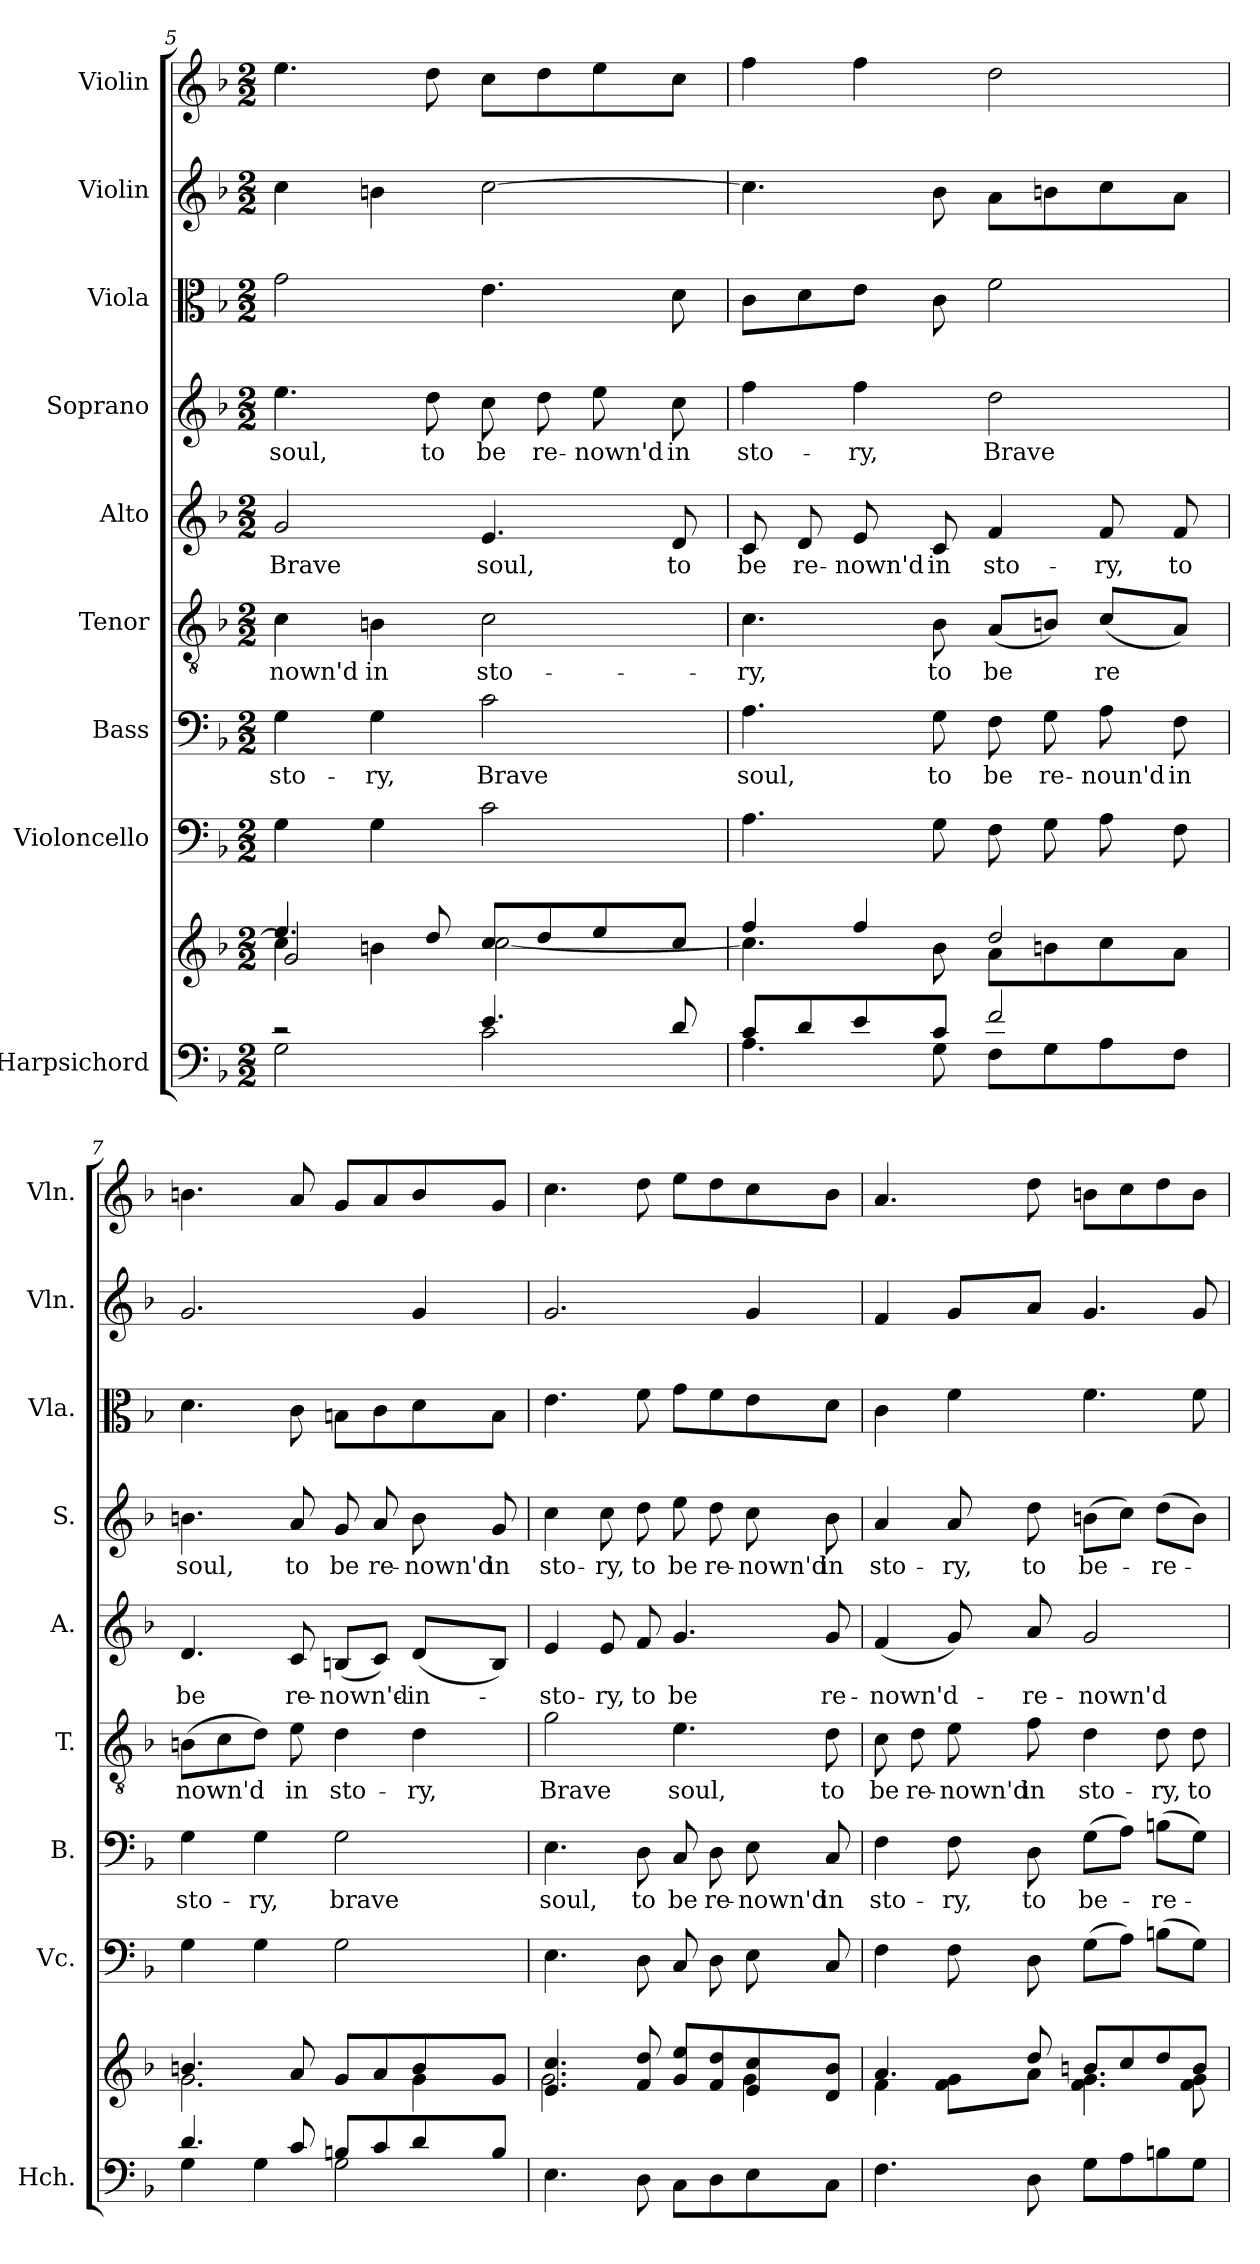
**kern	**kern	**kern	**kern	**text	**kern	**text	**kern	**text	**kern	**text	**kern	**kern	**kern
*part9	*part9	*part8	*part7	*part7	*part6	*part6	*part5	*part5	*part4	*part4	*part3	*part2	*part1
*staff10	*staff9	*staff8	*staff7	*staff7	*staff6	*staff6	*staff5	*staff5	*staff4	*staff4	*staff3	*staff2	*staff1
*I"Harpsichord	*	*I"Violoncello	*I"Bass	*	*I"Tenor	*	*I"Alto	*	*I"Soprano	*	*I"Viola	*I"Violin	*I"Violin
*I'Hch.	*	*I'Vc.	*I'B.	*	*I'T.	*	*I'A.	*	*I'S.	*	*I'Vla.	*I'Vln.	*I'Vln.
*clefF4	*clefG2	*clefF4	*clefF4	*	*clefGv2	*	*clefG2	*	*clefG2	*	*clefC3	*clefG2	*clefG2
*k[b-]	*k[b-]	*k[b-]	*k[b-]	*	*k[b-]	*	*k[b-]	*	*k[b-]	*	*k[b-]	*k[b-]	*k[b-]
*M2/2	*M2/2	*M2/2	*M2/2	*	*M2/2	*	*M2/2	*	*M2/2	*	*M2/2	*M2/2	*M2/2
=5	=5	=5	=5	=5	=5	=5	=5	=5	=5	=5	=5	=5	=5
*^	*^	*	*	*	*	*	*	*	*	*	*	*	*
*	*	*	*^	*	*	*	*	*	*	*	*	*	*	*	*
!	!	!	!	!	!	!	!LO:LY:b	!	!LO:LY:b	!	!LO:LY:b	!	!LO:LY:b	!	!	!
2r	2G\	4.ee/	4cc\]	2g/	4G\	4G\	sto-	4c\	-nown'd	2g/	Brave	4.ee\	soul,	2g\	4cc\	4.ee\
!	!	!	!	!	!	!	!LO:LY:b	!	!LO:LY:b	!	!	!	!	!	!	!
.	.	.	4bn\	.	4G\	4G\	-ry,	4Bn\	in	.	.	.	.	.	4bn\	.
!	!	!	!	!	!	!	!	!	!	!	!	!	!LO:LY:b	!	!	!
.	.	8dd/	.	.	.	.	.	.	.	.	.	8dd\	to	.	.	8dd\
!	!	!	!	!	!	!	!LO:LY:b	!	!LO:LY:b	!	!LO:LY:b	!	!LO:LY:b	!	!	!
4.e/	2c\	8cc/L	[2cc\	2ryy	2c\	2c\	Brave	2c\	sto-	4.e/	soul,	8cc\	be	4.e\	[2cc\	8cc\L
!	!	!	!	!	!	!	!	!	!	!	!	!	!LO:LY:b	!	!	!
.	.	8dd/	.	.	.	.	.	.	.	.	.	8dd\	re-	.	.	8dd\
!	!	!	!	!	!	!	!	!	!	!	!	!	!LO:LY:b	!	!	!
.	.	8ee/	.	.	.	.	.	.	.	.	.	8ee\	-nown'd	.	.	8ee\
!	!	!	!	!	!	!	!	!	!	!	!LO:LY:b	!	!LO:LY:b	!	!	!
8d/	.	8cc/J	.	.	.	.	.	.	.	8d/	to	8cc\	in	8d\	.	8cc\J
*	*	*	*v	*v	*	*	*	*	*	*	*	*	*	*	*	*
=6	=6	=6	=6	=6	=6	=6	=6	=6	=6	=6	=6	=6	=6	=6	=6
!	!	!	!	!	!	!LO:LY:b	!	!LO:LY:b	!	!LO:LY:b	!	!LO:LY:b	!	!	!
8c/L	4.A\	4ff/	4.cc\]	4.A\	4.A\	soul,	4.c\	-ry,	8c/	be	4ff\	sto-	8c\L	4.cc\]	4ff\
!	!	!	!	!	!	!	!	!	!	!LO:LY:b	!	!	!	!	!
8d/	.	.	.	.	.	.	.	.	8d/	re-	.	.	8d\	.	.
!	!	!	!	!	!	!	!	!	!	!LO:LY:b	!	!LO:LY:b	!	!	!
8e/	.	4ff/	.	.	.	.	.	.	8e/	-nown'd	4ff\	-ry,	8e\J	.	4ff\
!	!	!	!	!	!	!LO:LY:b	!	!LO:LY:b	!	!LO:LY:b	!	!	!	!	!
8c/J	8G\	.	8b-\	8G\	8G\	to	8B-\	to	8c/	in	.	.	8c\	8b-\	.
!	!	!	!	!	!	!LO:LY:b	!	!LO:LY:b	!	!LO:LY:b	!	!LO:LY:b	!	!	!
2f/	8F\L	2dd/	8a\L	8F\	8F\	be	(8A/L	be	4f/	sto-	2dd\	Brave	2f\	8a\L	2dd\
!	!	!	!	!	!	!LO:LY:b	!	!	!	!	!	!	!	!	!
.	8G\	.	8bn\	8G\	8G\	re-	8Bn/J)	.	.	.	.	.	.	8bn\	.
!	!	!	!	!	!	!LO:LY:b	!	!LO:LY:b	!	!LO:LY:b	!	!	!	!	!
.	8A\	.	8cc\	8A\	8A\	-noun'd	(8c/L	re	8f/	-ry,	.	.	.	8cc\	.
!	!	!	!	!	!	!LO:LY:b	!	!	!	!LO:LY:b	!	!	!	!	!
.	8F\J	.	8a\J	8F\	8F\	in	8A/J)	.	8f/	to	.	.	.	8a\J	.
!!LO:PB:g=z
=7	=7	=7	=7	=7	=7	=7	=7	=7	=7	=7	=7	=7	=7	=7	=7
!	!	!	!	!	!	!LO:LY:b	!	!LO:LY:b	!	!LO:LY:b	!	!LO:LY:b	!	!	!
4.d/	4G\	4.bn/	2.g\	4G\	4G\	sto-	(8Bn\L	nown'd	4.d/	be	4.bn\	soul,	4.d\	2.g/	4.bn\
.	.	.	.	.	.	.	8c\	.	.	.	.	.	.	.	.
!	!	!	!	!	!	!LO:LY:b	!	!	!	!	!	!	!	!	!
.	4G\	.	.	4G\	4G\	-ry,	8d\J)	.	.	.	.	.	.	.	.
!	!	!	!	!	!	!	!	!LO:LY:b	!	!LO:LY:b	!	!LO:LY:b	!	!	!
8c/	.	8a/	.	.	.	.	8e\	in	8c/	re-	8a/	to	8c\	.	8a/
!	!	!	!	!	!	!LO:LY:b	!	!LO:LY:b	!	!LO:LY:b	!	!LO:LY:b	!	!	!
8Bn/L	2G\	8g/L	.	2G\	2G\	brave	4d\	sto-	(8Bn/L	-nown'd-	8g/	be	8Bn\L	.	8g/L
!	!	!	!	!	!	!	!	!	!	!	!	!LO:LY:b	!	!	!
8c/	.	8a/	.	.	.	.	.	.	8c/J)	.	8a/	re-	8c\	.	8a/
!	!	!	!	!	!	!	!	!LO:LY:b	!	!LO:LY:b	!	!LO:LY:b	!	!	!
8d/	.	8b/	4g\	.	.	.	4d\	-ry,	(8d/L	-in-	8b\	-nown'd	8d\	4g/	8b/
!	!	!	!	!	!	!	!	!	!	!	!	!LO:LY:b	!	!	!
8B/J	.	8g/J	.	.	.	.	.	.	8B/J)	.	8g/	in	8B\J	.	8g/J
*v	*v	*	*	*	*	*	*	*	*	*	*	*	*	*	*
=8	=8	=8	=8	=8	=8	=8	=8	=8	=8	=8	=8	=8	=8	=8
!	!	!	!	!	!LO:LY:b	!	!LO:LY:b	!	!LO:LY:b	!	!LO:LY:b	!	!	!
4.E\	4.e/ 4.cc/	2.g\	4.E\	4.E\	soul,	2g\	Brave	4e/	-sto-	4cc\	sto-	4.e\	2.g/	4.cc\
!	!	!	!	!	!	!	!	!	!LO:LY:b	!	!LO:LY:b	!	!	!
.	.	.	.	.	.	.	.	8e/	-ry,	8cc\	-ry,	.	.	.
!	!	!	!	!	!LO:LY:b	!	!	!	!LO:LY:b	!	!LO:LY:b	!	!	!
8D\	8f/ 8dd/	.	8D\	8D\	to	.	.	8f/	to	8dd\	to	8f\	.	8dd\
!	!	!	!	!	!LO:LY:b	!	!LO:LY:b	!	!LO:LY:b	!	!LO:LY:b	!	!	!
8C\L	8g/ 8ee/L	.	8C/	8C/	be	4.e\	soul,	4.g/	be	8ee\	be	8g\L	.	8ee\L
!	!	!	!	!	!LO:LY:b	!	!	!	!	!	!LO:LY:b	!	!	!
8D\	8f/ 8dd/	.	8D\	8D\	re-	.	.	.	.	8dd\	re-	8f\	.	8dd\
!	!	!	!	!	!LO:LY:b	!	!	!	!	!	!LO:LY:b	!	!	!
8E\	8e/ 8cc/	4g\	8E\	8E\	-nown'd	.	.	.	.	8cc\	-nown'd	8e\	4g/	8cc\
!	!	!	!	!	!LO:LY:b	!	!LO:LY:b	!	!LO:LY:b	!	!LO:LY:b	!	!	!
8C\J	8d/ 8b-/J	.	8C/	8C/	in	8d\	to	8g/	re-	8b-\	in	8d\J	.	8b-\J
=9	=9	=9	=9	=9	=9	=9	=9	=9	=9	=9	=9	=9	=9	=9
!	!	!	!	!	!LO:LY:b	!	!LO:LY:b	!	!LO:LY:b	!	!LO:LY:b	!	!	!
4.F\	4.a/	4f\	4F\	4F\	sto-	8c\	be	(4f/	-nown'd-	4a/	sto-	4c\	4f/	4.a/
!	!	!	!	!	!	!	!LO:LY:b	!	!	!	!	!	!	!
.	.	.	.	.	.	8d\	re-	.	.	.	.	.	.	.
!	!	!	!	!	!LO:LY:b	!	!LO:LY:b	!	!	!	!LO:LY:b	!	!	!
.	.	8f\ 8g\L	8F\	8F\	-ry,	8e\	-nown'd	8g/)	.	8a/	-ry,	4f\	8g/L	.
!	!	!	!	!	!LO:LY:b	!	!LO:LY:b	!	!LO:LY:b	!	!LO:LY:b	!	!	!
8D\	8dd/	8a\J	8D\	8D\	to	8f\	in	8a/	-re-	8dd\	to	.	8a/J	8dd\
!	!	!	!	!	!LO:LY:b	!	!LO:LY:b	!	!LO:LY:b	!	!LO:LY:b	!	!	!
8G\L	8bn/L	4.f\ 4.g\	(8G\L	(8G\L	be-	4d\	sto-	2g/	-nown'd-	(8bn\L	be-	4.f\	4.g/	8bn\L
8A\	8cc/	.	8A\J)	8A\J)	.	.	.	.	.	8cc\J)	.	.	.	8cc\
!	!	!	!	!	!LO:LY:b	!	!LO:LY:b	!	!	!	!LO:LY:b	!	!	!
8Bn\	8dd/	.	(8Bn\L	(8Bn\L	-re-	8d\	-ry,	.	.	(8dd\L	-re-	.	.	8dd\
!	!	!	!	!	!	!	!LO:LY:b	!	!	!	!	!	!	!
8G\J	8b/J	8f\ 8g\	8G\J)	8G\J)	.	8d\	to	.	.	8b\J)	.	8f\	8g/	8b\J
*	*v	*v	*	*	*	*	*	*	*	*	*	*	*	*
=	=	=	=	=	=	=	=	=	=	=	=	=	=
*-	*-	*-	*-	*-	*-	*-	*-	*-	*-	*-	*-	*-	*-
